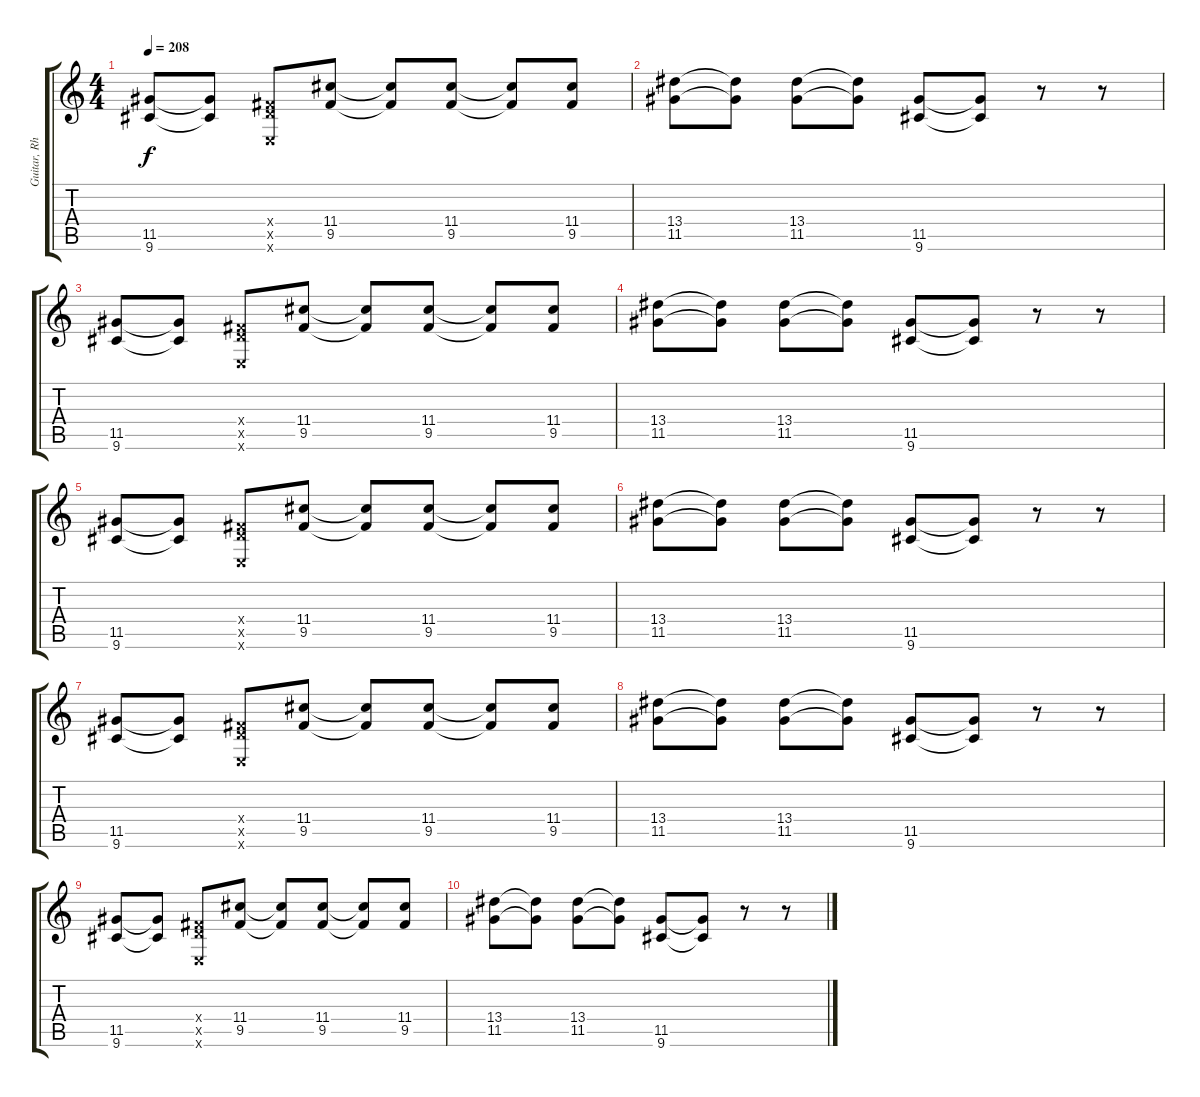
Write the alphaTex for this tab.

\track ("Guitar, Rhythm" "Guitar, Rh") {instrument overdrivenguitar}
\staff {score tabs}
\tuning (E4 B3 G3 D3 A2 E2) {hide}
\ts (4 4)
\tempo 208
\clef g2
\ks c
(11.5 9.6).8{dy f} (11.5{t} 9.6{t}).8 (0.4{x} 9.5{x} 0.6{x}).8 (11.4 9.5).8 (11.4{t} 9.5{t}).8 (11.4 9.5).8 (11.4{t} 9.5{t}).8 (11.4 9.5).8 |
(13.4 11.5).8 (13.4{t} 11.5{t}).8 (13.4 11.5).8 (13.4{t} 11.5{t}).8 (11.5 9.6).8 (11.5{t} 9.6{t}).8 r.8 r.8 |
(11.5 9.6).8 (11.5{t} 9.6{t}).8 (0.4{x} 9.5{x} 0.6{x}).8 (11.4 9.5).8 (11.4{t} 9.5{t}).8 (11.4 9.5).8 (11.4{t} 9.5{t}).8 (11.4 9.5).8 |
(13.4 11.5).8 (13.4{t} 11.5{t}).8 (13.4 11.5).8 (13.4{t} 11.5{t}).8 (11.5 9.6).8 (11.5{t} 9.6{t}).8 r.8 r.8 |
(11.5 9.6).8 (11.5{t} 9.6{t}).8 (0.4{x} 9.5{x} 0.6{x}).8 (11.4 9.5).8 (11.4{t} 9.5{t}).8 (11.4 9.5).8 (11.4{t} 9.5{t}).8 (11.4 9.5).8 |
(13.4 11.5).8 (13.4{t} 11.5{t}).8 (13.4 11.5).8 (13.4{t} 11.5{t}).8 (11.5 9.6).8 (11.5{t} 9.6{t}).8 r.8 r.8 |
(11.5 9.6).8 (11.5{t} 9.6{t}).8 (0.4{x} 9.5{x} 0.6{x}).8 (11.4 9.5).8 (11.4{t} 9.5{t}).8 (11.4 9.5).8 (11.4{t} 9.5{t}).8 (11.4 9.5).8 |
(13.4 11.5).8 (13.4{t} 11.5{t}).8 (13.4 11.5).8 (13.4{t} 11.5{t}).8 (11.5 9.6).8 (11.5{t} 9.6{t}).8 r.8 r.8 |
(11.5 9.6).8 (11.5{t} 9.6{t}).8 (0.4{x} 9.5{x} 0.6{x}).8 (11.4 9.5).8 (11.4{t} 9.5{t}).8 (11.4 9.5).8 (11.4{t} 9.5{t}).8 (11.4 9.5).8 |
(13.4 11.5).8 (13.4{t} 11.5{t}).8 (13.4 11.5).8 (13.4{t} 11.5{t}).8 (11.5 9.6).8 (11.5{t} 9.6{t}).8 r.8 r.8
